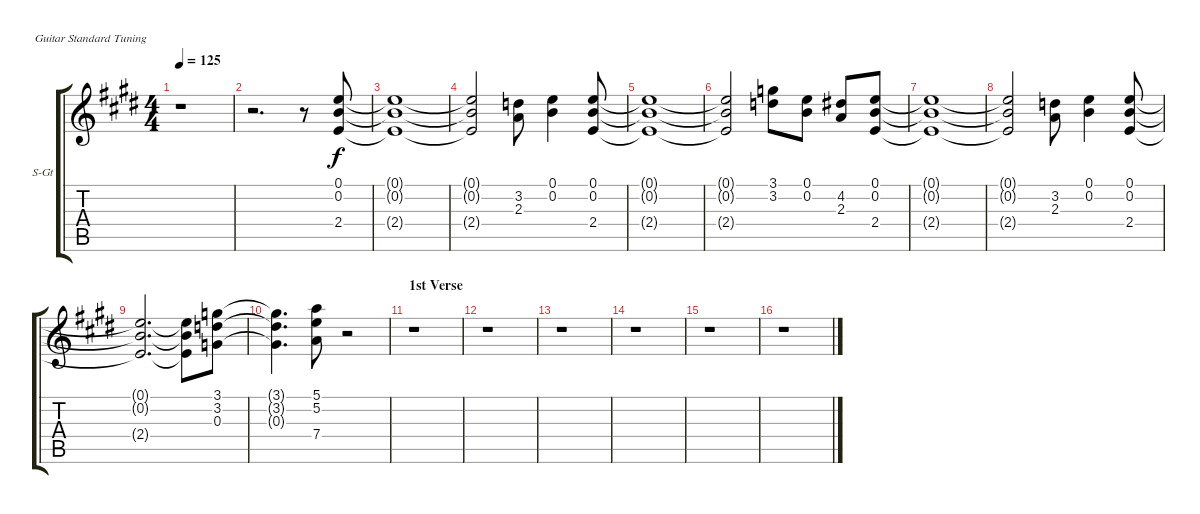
\bracketExtendMode groupsimilarinstruments
\firstSystemTrackNameOrientation horizontal
\otherSystemsTrackNameOrientation horizontal
\track ("Strings" "S-Gt") {instrument stringensemble1}
\staff {score tabs}
\tuning (E4 B3 G3 D3 A2 E2)
\displaytranspose 12
\ts (4 4)
\tempo 125
\clef g2
\ks e
r.1{dy f instrument stringensemble1} |
r.2{d} r.8 (0.1 0.2 2.4).8 |
(0.1{t} 0.2{t} 2.4{t}).1 |
(0.1{t} 0.2{t} 2.4{t}).2 (3.2 2.3).8 (0.1 0.2).4 (0.1 0.2 2.4).8 |
(0.1{t} 0.2{t} 2.4{t}).1 |
(0.1{t} 0.2{t} 2.4{t}).2 (3.1 3.2).8 (0.1 0.2).8 (4.2 2.3).8 (0.1 0.2 2.4).8 |
(0.1{t} 0.2{t} 2.4{t}).1 |
(0.1{t} 0.2{t} 2.4{t}).2 (3.2 2.3).8 (0.1 0.2).4 (0.1 0.2 2.4).8 |
(0.1{t} 0.2{t} 2.4{t}).2{d} (0.1{t} 0.2{t} 2.4{t}).8 (3.1 3.2 0.3).8 |
(3.1{t} 3.2{t} 0.3{t}).4{d} (5.1 5.2 7.4).8 r.2 |
\section ("" "1st Verse")
r.1 |
r.1 |
r.1 |
r.1 |
r.1 |
r.1
